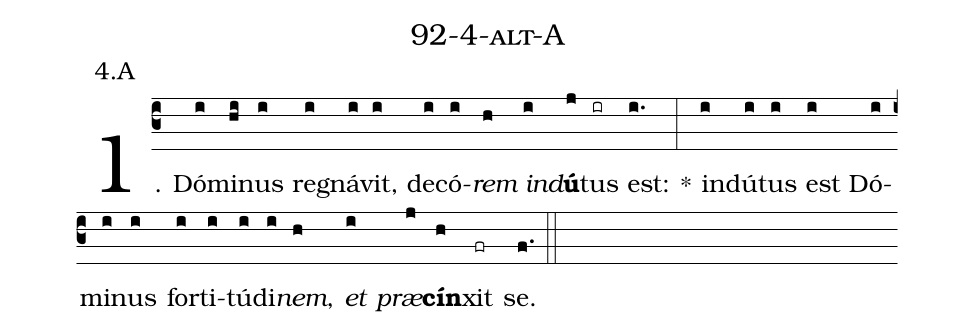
name: 92-4-alt-A;
annotation: 4.A;
%%
(c3)1. Dó(i)mi(hi)nus(i) re(i)gná(i)vit,(i) de(i)có(i)<i>rem</i>(h) <i>ind</i>(i)<b>ú</b>(j)tus(ir) est:(i.) *(:) ind(i)ú(i)tus(i) est(i) Dó(i)mi(i)nus(i) for(i)ti(i)tú(i)di(i)<i>nem</i>,(h) <i>et</i>(i) <i>præ</i>(j)<b>cín</b>(h)xit(fr) se.(f.) (::)
